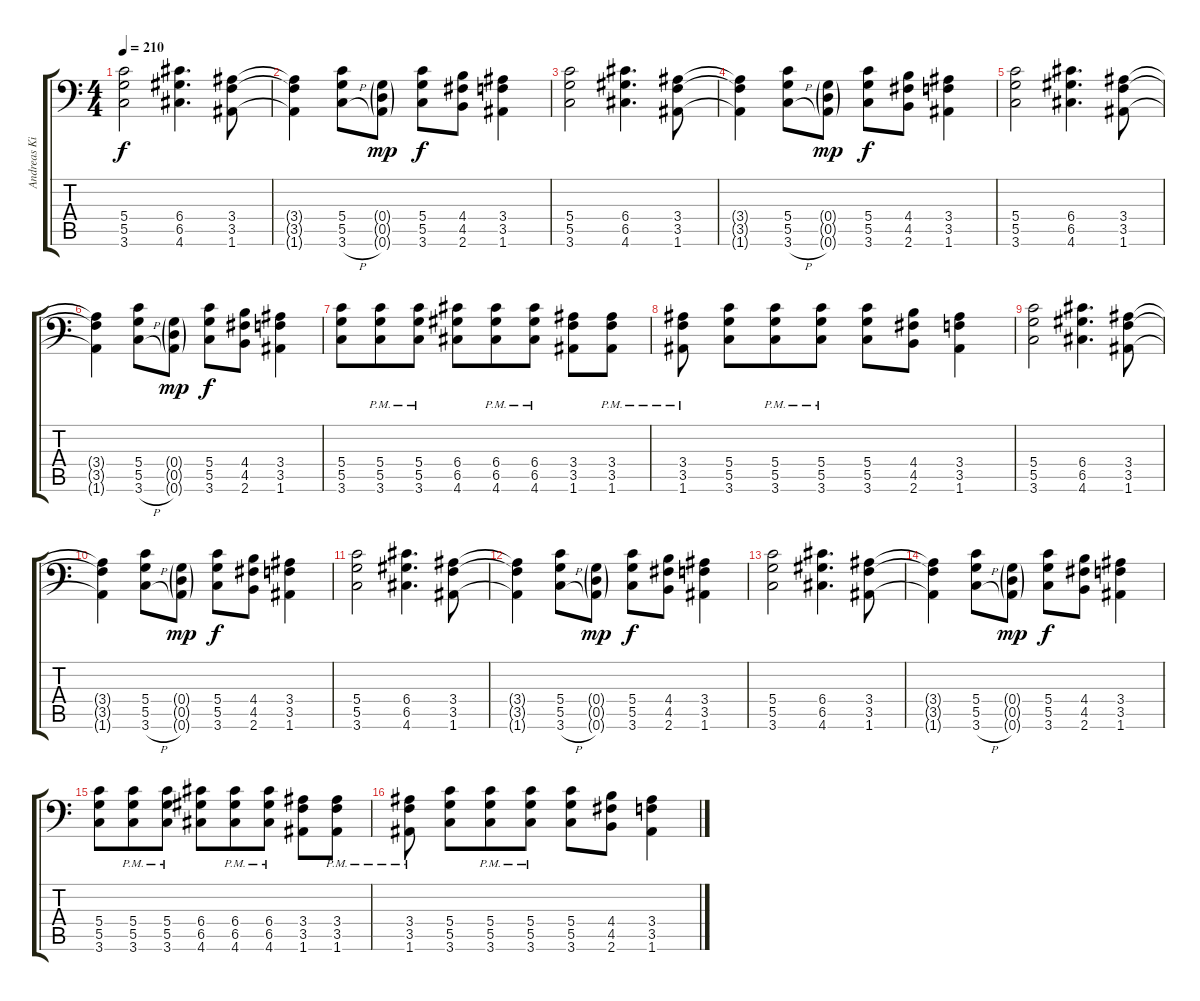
\track ("Andreas Kisser" "Andreas Ki") {instrument distortionguitar}
\staff {score tabs}
\tuning (A3 E3 C3 G2 D2 A1) {hide}
\ts (4 4)
\tempo 210
\clef f4
\ks c
(5.4 5.5 3.6).2{dy f} (6.4 6.5 4.6).4{d} (3.4 3.5 1.6).8 |
(3.4{t} 3.5{t} 1.6{t}).4 (5.4 5.5 3.6{h}).8 (0.4{g} 0.5{g} 0.6{g}).8{dy mp} (5.4 5.5 3.6).8{dy f} (4.4 4.5 2.6).8 (3.4 3.5 1.6).4 |
(5.4 5.5 3.6).2 (6.4 6.5 4.6).4{d} (3.4 3.5 1.6).8 |
(3.4{t} 3.5{t} 1.6{t}).4 (5.4 5.5 3.6{h}).8 (0.4{g} 0.5{g} 0.6{g}).8{dy mp} (5.4 5.5 3.6).8{dy f} (4.4 4.5 2.6).8 (3.4 3.5 1.6).4 |
(5.4 5.5 3.6).2 (6.4 6.5 4.6).4{d} (3.4 3.5 1.6).8 |
(3.4{t} 3.5{t} 1.6{t}).4 (5.4 5.5 3.6{h}).8 (0.4{g} 0.5{g} 0.6{g}).8{dy mp} (5.4 5.5 3.6).8{dy f} (4.4 4.5 2.6).8 (3.4 3.5 1.6).4 |
(5.4 5.5 3.6).8 (5.4{pm} 5.5{pm} 3.6{pm}).8{beam merge} (5.4{pm} 5.5{pm} 3.6{pm}).8{beam split} (6.4 6.5 4.6).8{beam merge} (6.4{pm} 6.5{pm} 4.6{pm}).8 (6.4{pm} 6.5{pm} 4.6{pm}).8{beam split} (3.4 3.5 1.6).8 (3.4{pm} 3.5{pm} 1.6{pm}).8 |
(3.4{pm} 3.5{pm} 1.6{pm}).8{beam split} (5.4 5.5 3.6).8{beam merge} (5.4{pm} 5.5{pm} 3.6{pm}).8 (5.4{pm} 5.5{pm} 3.6{pm}).8{beam split} (5.4 5.5 3.6).8 (4.4 4.5 2.6).8 (3.4 3.5 1.6).4 |
(5.4 5.5 3.6).2 (6.4 6.5 4.6).4{d} (3.4 3.5 1.6).8 |
(3.4{t} 3.5{t} 1.6{t}).4 (5.4 5.5 3.6{h}).8 (0.4{g} 0.5{g} 0.6{g}).8{dy mp} (5.4 5.5 3.6).8{dy f} (4.4 4.5 2.6).8 (3.4 3.5 1.6).4 |
(5.4 5.5 3.6).2 (6.4 6.5 4.6).4{d} (3.4 3.5 1.6).8 |
(3.4{t} 3.5{t} 1.6{t}).4 (5.4 5.5 3.6{h}).8 (0.4{g} 0.5{g} 0.6{g}).8{dy mp} (5.4 5.5 3.6).8{dy f} (4.4 4.5 2.6).8 (3.4 3.5 1.6).4 |
(5.4 5.5 3.6).2 (6.4 6.5 4.6).4{d} (3.4 3.5 1.6).8 |
(3.4{t} 3.5{t} 1.6{t}).4 (5.4 5.5 3.6{h}).8 (0.4{g} 0.5{g} 0.6{g}).8{dy mp} (5.4 5.5 3.6).8{dy f} (4.4 4.5 2.6).8 (3.4 3.5 1.6).4 |
(5.4 5.5 3.6).8 (5.4{pm} 5.5{pm} 3.6{pm}).8{beam merge} (5.4{pm} 5.5{pm} 3.6{pm}).8{beam split} (6.4 6.5 4.6).8{beam merge} (6.4{pm} 6.5{pm} 4.6{pm}).8 (6.4{pm} 6.5{pm} 4.6{pm}).8{beam split} (3.4 3.5 1.6).8 (3.4{pm} 3.5{pm} 1.6{pm}).8 |
(3.4{pm} 3.5{pm} 1.6{pm}).8{beam split} (5.4 5.5 3.6).8{beam merge} (5.4{pm} 5.5{pm} 3.6{pm}).8 (5.4{pm} 5.5{pm} 3.6{pm}).8{beam split} (5.4 5.5 3.6).8 (4.4 4.5 2.6).8 (3.4 3.5 1.6).4
